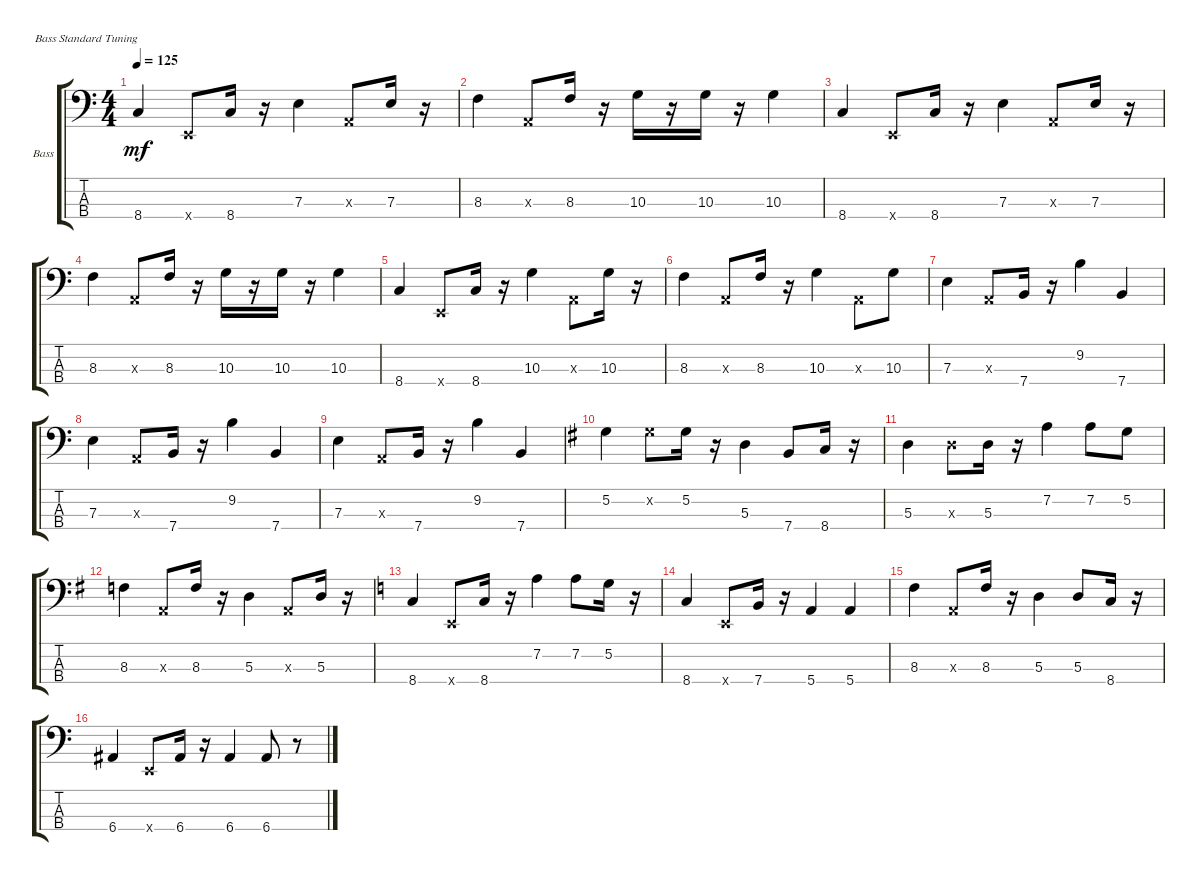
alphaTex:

\defaultSystemsLayout 4
\bracketExtendMode groupsimilarinstruments
\firstSystemTrackNameOrientation horizontal
\otherSystemsTrackNameOrientation horizontal
\track ("Bass" "Bass") {instrument electricbassfinger}
\staff {score tabs}
\tuning (G2 D2 A1 E1)
\ts (4 4)
\tempo 125
\clef f4
\scale
0.333333
\ks c
8.4.4{dy mf} 0.4{x}.8 8.4.16 r.16 7.3.4 0.3{x}.8 7.3.16 r.16 |
\scale
0.333333 8.3.4 0.3{x}.8 8.3.16 r.16 10.3.16 r.16 10.3.16 r.16 10.3.4 |
\scale
0.333333 8.4.4 0.4{x}.8 8.4.16 r.16 7.3.4 0.3{x}.8 7.3.16 r.16 |
\scale
0.333333 8.3.4 0.3{x}.8 8.3.16 r.16 10.3.16 r.16 10.3.16 r.16 10.3.4 |
\scale
0.333333 8.4.4 0.4{x}.8 8.4.16 r.16 10.3.4 0.3{x}.8 10.3.16 r.16 |
\scale
0.333333 8.3.4 0.3{x}.8 8.3.16 r.16 10.3.4 0.3{x}.8 10.3.8 |
\scale
0.333333 7.3.4 0.3{x}.8 7.4.16 r.16 9.2.4 7.4.4 |
\scale
0.333333 7.3.4 0.3{x}.8 7.4.16 r.16 9.2.4 7.4.4 |
\scale
0.333333 7.3.4 0.3{x}.8 7.4.16 r.16 9.2.4 7.4.4 |
\scale
0.333333
\ks g
5.2.4 5.2{x}.8 5.2.16 r.16 5.3.4 7.4.8 8.4.16 r.16 |
\scale
0.333333 5.3.4 5.3{x}.8 5.3.16 r.16 7.2.4 7.2.8 5.2.8 |
\scale
0.333333 8.3.4 0.3{x}.8 8.3.16 r.16 5.3.4 0.3{x}.8 5.3.16 r.16 |
\scale
0.333333
\ks c
8.4.4 0.4{x}.8 8.4.16 r.16 7.2.4 7.2.8 5.2.16 r.16 |
\scale
0.333333 8.4.4 0.4{x}.8 7.4.16 r.16 5.4.4 5.4.4 |
\scale
0.333333 8.3.4 0.3{x}.8 8.3.16 r.16 5.3.4 5.3.8 8.4.16 r.16 |
\scale
0.333333 6.4.4 0.4{x}.8 6.4.16 r.16 6.4.4 6.4.8 r.8
